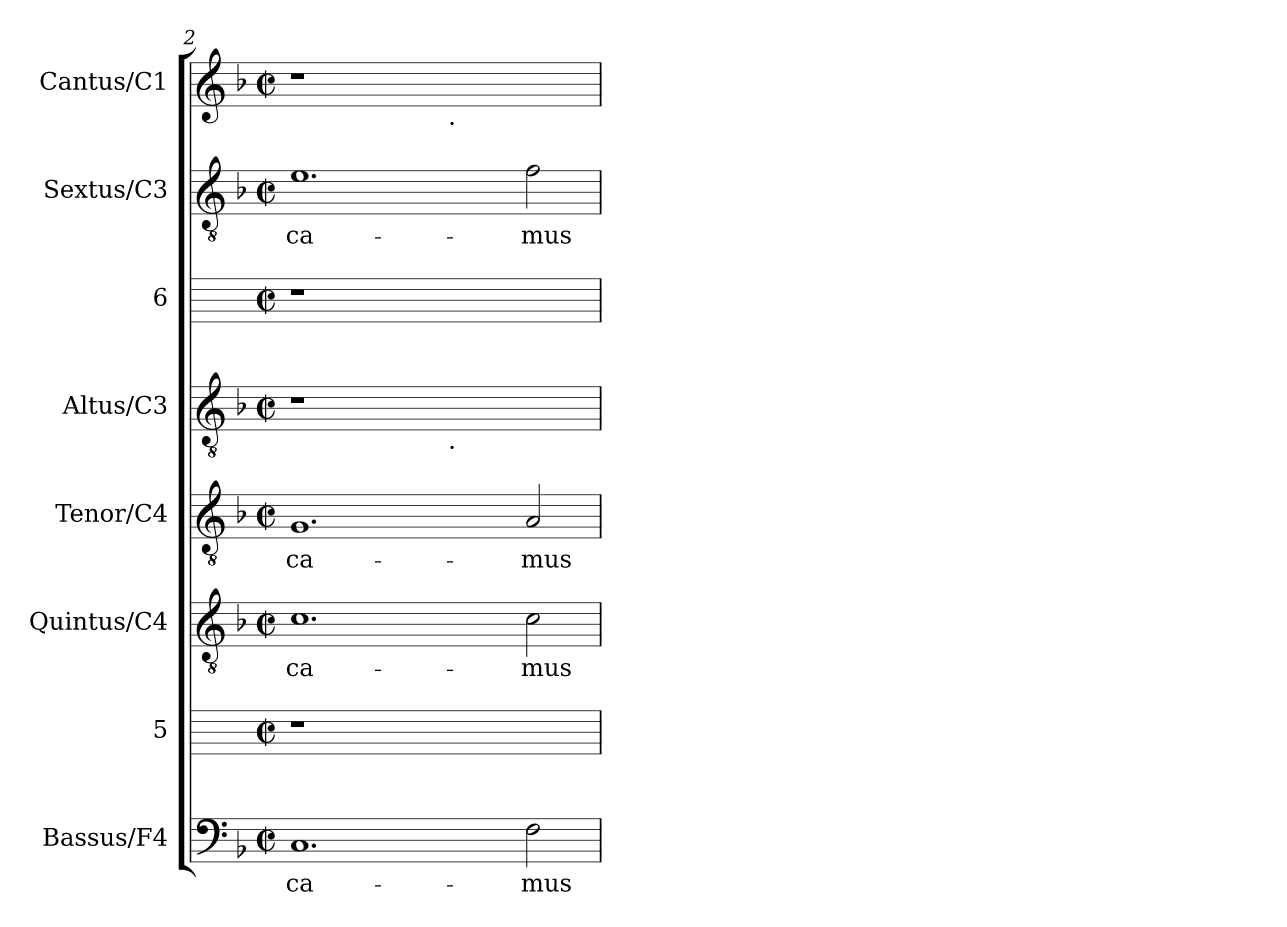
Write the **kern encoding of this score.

**kern	**text	**kern	**kern	**text	**kern	**text	**kern	**kern	**kern	**text	**kern
*part8	*part8	*part7	*part6	*part6	*part5	*part5	*part4	*part3	*part2	*part2	*part1
*staff8	*staff8	*staff7	*staff6	*staff6	*staff5	*staff5	*staff4	*staff3	*staff2	*staff2	*staff1
*I"Bassus/F4	*	*I"5	*I"Quintus/C4	*	*I"Tenor/C4	*	*I"Altus/C3	*I"6	*I"Sextus/C3	*	*I"Cantus/C1
*I'B	*	*	*	*	*I'T	*	*I'A	*	*	*	*I'C
*clefF4	*	*	*clefGv2	*	*clefGv2	*	*clefGv2	*	*clefGv2	*	*clefG2
*k[b-]	*	*k[]	*k[b-]	*	*k[b-]	*	*k[b-]	*k[]	*k[b-]	*	*k[b-]
*F:	*	*C:	*F:	*	*F:	*	*F:	*C:	*F:	*	*F:
*M2/2	*	*M2/2	*M2/2	*	*M2/2	*	*M2/2	*M2/2	*M2/2	*	*M2/2
*met(c|)	*	*met(c|)	*met(c|)	*	*met(c|)	*	*met(c|)	*met(c|)	*met(c|)	*	*met(c|)
=2	=2	=2	=2	=2	=2	=2	=2	=2	=2	=2	=2
!	!LO:LY:b:cj	!	!	!LO:LY:b:cj	!	!LO:LY:b:cj	!	!	!	!LO:LY:b:cj	!
*	*	*	*	*	*	*	*^	*	*	*	*^
1.C	-ca-	1r	1.c	-ca-	1.G	-ca-	1r	2ryy	1r	1.e	-ca-	1r	2ryy
.	.	.	.	.	.	.	.	4ryy	.	.	.	.	4ryy
.	.	.	.	.	.	.	.	8ryy	.	.	.	.	8ryy
.	.	.	.	.	.	.	.	16ryy	.	.	.	.	16ryy
.	.	.	.	.	.	.	.	64ryy	.	.	.	.	64ryy
!	!	!	!	!	!	!	!	!	!	!	!	!	!LO:TX:b:t=.
!	!	!	!	!	!	!	!	!LO:TX:b:t=.	!	!	!	!	!
.	.	.	.	.	.	.	.	1ryy	.	.	.	.	1ryy
.	.	1ryy	.	.	.	.	1ryy	.	1ryy	.	.	1ryy	.
!	!LO:LY:b:cj	!	!	!LO:LY:b:cj	!	!LO:LY:b:cj	!	!	!	!	!LO:LY:b:cj	!	!
2F\	-mus	.	2c\	-mus	2A/	-mus	.	.	.	2f\	-mus	.	.
.	.	.	.	.	.	.	.	32.ryy	.	.	.	.	32.ryy
*	*	*	*	*	*	*	*v	*v	*	*	*	*v	*v
=	=	=	=	=	=	=	=	=	=	=	=
*-	*-	*-	*-	*-	*-	*-	*-	*-	*-	*-	*-
